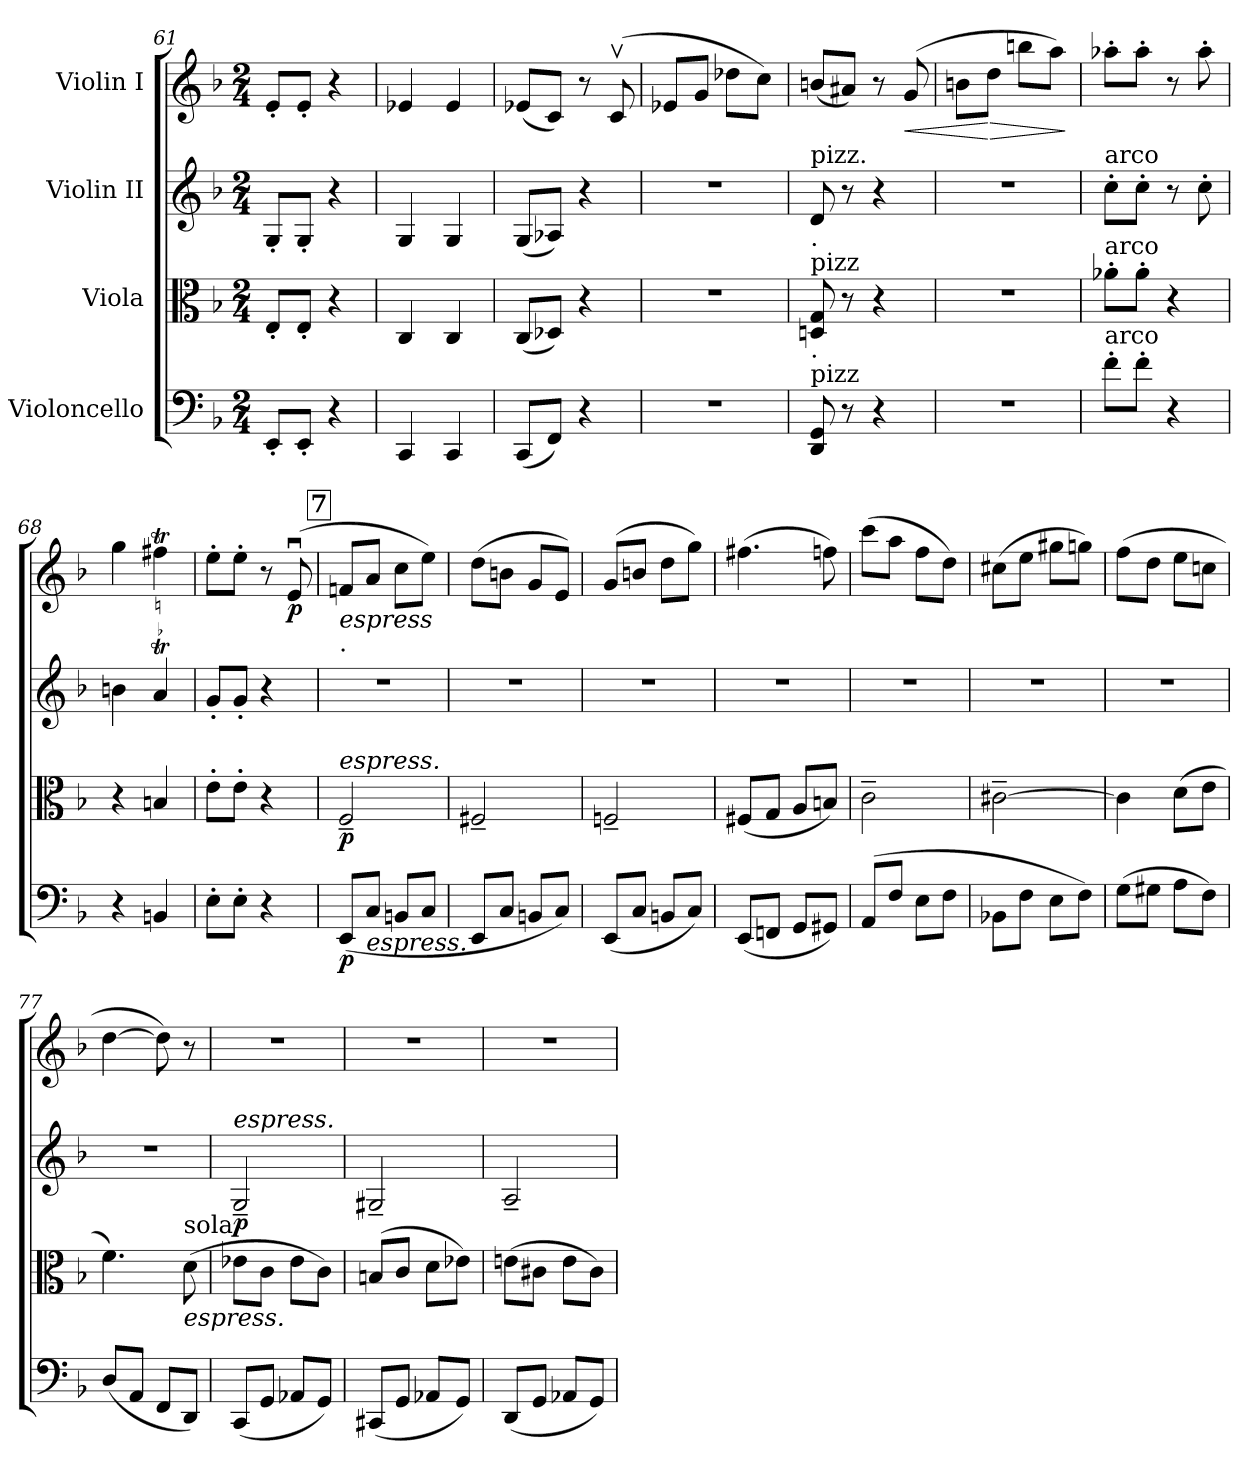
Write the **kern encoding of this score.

**kern	**dynam	**kern	**dynam	**kern	**dynam	**kern	**dynam
*part4	*part4	*part3	*part3	*part2	*part2	*part1	*part1
*staff4	*staff4	*staff3	*staff3	*staff2	*staff2	*staff1	*staff1
*I"Violoncello	*	*I"Viola	*	*I"Violin II	*	*I"Violin I	*
*clefF4	*	*clefC3	*	*clefG2	*	*clefG2	*
*k[b-]	*	*k[b-]	*	*k[b-]	*	*k[b-]	*
*M2/4	*	*M2/4	*	*M2/4	*	*M2/4	*
=61	=61	=61	=61	=61	=61	=61	=61
8EE'/L	.	8E'/L	.	8G'/L	.	8e'/L	.
8EE'/J	.	8E'/J	.	8G'/J	.	8e'/J	.
4r	.	4r	.	4r	.	4r	.
!!LO:LB:g=z
=62	=62	=62	=62	=62	=62	=62	=62
4CC/	.	4C/	.	4G/	.	4e-X/	.
4CC/	.	4C/	.	4G/	.	4e-/	.
=63	=63	=63	=63	=63	=63	=63	=63
(8CC/L	.	(8C/L	.	(8G/L	.	(8e-X/L	.
8FF/J)	.	8D-X/J)	.	8A-X/J)	.	8c/J)	.
4r	.	4r	.	4r	.	8r	.
.	.	.	.	.	.	(>8cv/	.
=64	=64	=64	=64	=64	=64	=64	=64
2r	.	2r	.	2r	.	8e-X/L	.
.	.	.	.	.	.	8g/J	.
.	.	.	.	.	.	8dd-X\L	.
.	.	.	.	.	.	8cc\J)	.
=65	=65	=65	=65	=65	=65	=65	=65
!	!	!	!	!LO:TX:a:t=pizz.	!	!	!
!	!	!LO:TX:a:t=pizz	!	!	!	!	!
!	!	!LO:TX:a:t=.	!	!	!	!	!
!LO:TX:a:t=pizz	!	!	!	!	!	!	!
!LO:TX:a:t=.	!	!	!	!	!	!	!
8DD/ 8GG/	.	8Dn/ 8G/	.	8d/	.	(8bn/L	.
8r	.	8r	.	8r	.	8a#X/J)	.
4r	.	4r	.	4r	.	8r	.
!	!	!	!	!	!	!	!LO:HP:b
.	.	.	.	.	.	(>8g/	<
=66	=66	=66	=66	=66	=66	=66	=66
2r	.	2r	.	2r	.	8bn\L	.
!	!	!	!	!	!	!	!LO:HP:n=1:b
.	.	.	.	.	.	8dd\J	[ >
.	.	.	.	.	.	8bbn\L	.
.	.	.	.	.	.	8aa\J)	.
.	.	.	.	.	.	.	]
=67	=67	=67	=67	=67	=67	=67	=67
!	!	!	!	!LO:TX:a:t=arco	!	!	!
!	!	!LO:TX:a:t=arco	!	!	!	!	!
!LO:TX:a:t=arco	!	!	!	!	!	!	!
8f'\L	.	8a-X'\L	.	8cc'\L	.	8aa-X'\L	.
8f'\J	.	8a-'\J	.	8cc'\J	.	8aa-'\J	.
4r	.	4r	.	8r	.	8r	.
.	.	.	.	8cc'\	.	8aa-'\	.
=68	=68	=68	=68	=68	=68	=68	=68
4r	.	4r	.	4bn\	.	4gg\	.
!	!	!	!	!LO:TX:a:t=♮	!	!	!
4BBn/	.	4Bn/	.	4at/	.	4ff#Xt\	.
=69	=69	=69	=69	=69	=69	=69	=69
8E'\L	.	8e'\L	.	8g'/L	.	8ee'\L	.
8E'\J	.	8e'\J	.	8g'/J	.	8ee'\J	.
4r	.	4r	.	4r	.	8r	.
!	!	!	!	!	!	!	!LO:DY:b
.	.	.	.	.	.	(>8eu/	p
!!LO:REH:place=s1:a:B:fs=14:t=7
=70	=70	=70	=70	=70	=70	=70	=70
!	!	!	!	!	!	!LO:TX:b:i:t=espress	!
!	!	!	!	!	!	!LO:TX:b:t=.	!
!	!	!LO:TX:a:i:t=espress.	!	!	!	!	!
!	!LO:DY:b	!	!LO:DY:b	!	!	!	!
(8EE/L	p	2F~/	p	2r	.	8fn/L	.
!LO:TX:b:i:t=espress.	!	!	!	!	!	!	!
8C/J	.	.	.	.	.	8a/J	.
8BBn/L	.	.	.	.	.	8cc\L	.
8C/J	.	.	.	.	.	8ee\J)	.
!!LO:LB:g=z
=71	=71	=71	=71	=71	=71	=71	=71
8EE/L	.	2F#X~/	.	2r	.	(8dd\L	.
8C/J	.	.	.	.	.	8bn\J	.
8BBn/L	.	.	.	.	.	8g/L	.
8C/J)	.	.	.	.	.	8e/J)	.
=72	=72	=72	=72	=72	=72	=72	=72
(8EE/L	.	2Fn~/	.	2r	.	(8g/L	.
8C/J	.	.	.	.	.	8bn/J	.
8BBn/L	.	.	.	.	.	8dd\L	.
8C/J)	.	.	.	.	.	8gg\J)	.
=73	=73	=73	=73	=73	=73	=73	=73
(8EE/L	.	(8F#X/L	.	2r	.	(4.ff#X\	.
8FFn/J	.	8G/J	.	.	.	.	.
8GG/L	.	8A/L	.	.	.	.	.
8GG#X/J)	.	8Bn/J)	.	.	.	8ffn\)	.
=74	=74	=74	=74	=74	=74	=74	=74
(8AA/L	.	2c~\	.	2r	.	(8ccc\L	.
8F/J	.	.	.	.	.	8aa\J	.
8E\L	.	.	.	.	.	8ff\L	.
8F\J	.	.	.	.	.	8dd\J)	.
=75	=75	=75	=75	=75	=75	=75	=75
8BB-X\L	.	[2c#X~\	.	2r	.	(8cc#X\L	.
8F\J	.	.	.	.	.	8ee\J	.
8E\L	.	.	.	.	.	8gg#X\L	.
8F\J)	.	.	.	.	.	8ggn\J)	.
=76	=76	=76	=76	=76	=76	=76	=76
(8G\L	.	4c#\]	.	2r	.	(8ff\L	.
8G#X\J	.	.	.	.	.	8dd\J	.
8A\L	.	(8d\L	.	.	.	8ee\L	.
8F\J)	.	8e\J	.	.	.	8ccn\J	.
=77	=77	=77	=77	=77	=77	=77	=77
(8D/L	.	4.f\)	.	2r	.	[4dd\	.
8AA/J	.	.	.	.	.	.	.
8FF/L	.	.	.	.	.	8dd\])	.
!	!	!LO:TX:a:t=sola	!	!	!	!	!
!	!	!LO:TX:b:i:t=espress.	!	!	!	!	!
8DD/J)	.	(8d\	.	.	.	8r	.
=78	=78	=78	=78	=78	=78	=78	=78
!	!	!	!	!LO:TX:a:i:t=espress.	!	!	!
!	!	!	!	!	!LO:DY:b	!	!
(8CC/L	.	8e-X\L	.	2G~/	p	2r	.
8GG/J	.	8c\J	.	.	.	.	.
8AA-X/L	.	8e-\L	.	.	.	.	.
8GG/J)	.	8c\J)	.	.	.	.	.
!!LO:PB:g=z
=79	=79	=79	=79	=79	=79	=79	=79
(8CC#X/L	.	(8Bn/L	.	2G#X~/	.	2r	.
8GG/J	.	8c/J	.	.	.	.	.
8AA-X/L	.	8d\L	.	.	.	.	.
8GG/J)	.	8e-X\J)	.	.	.	.	.
=80	=80	=80	=80	=80	=80	=80	=80
(8DD/L	.	(8en\L	.	2A~/	.	2r	.
8GG/J	.	8c#X\J	.	.	.	.	.
8AA-X/L	.	8e\L	.	.	.	.	.
8GG/J)	.	8c#\J)	.	.	.	.	.
=	=	=	=	=	=	=	=
*-	*-	*-	*-	*-	*-	*-	*-
